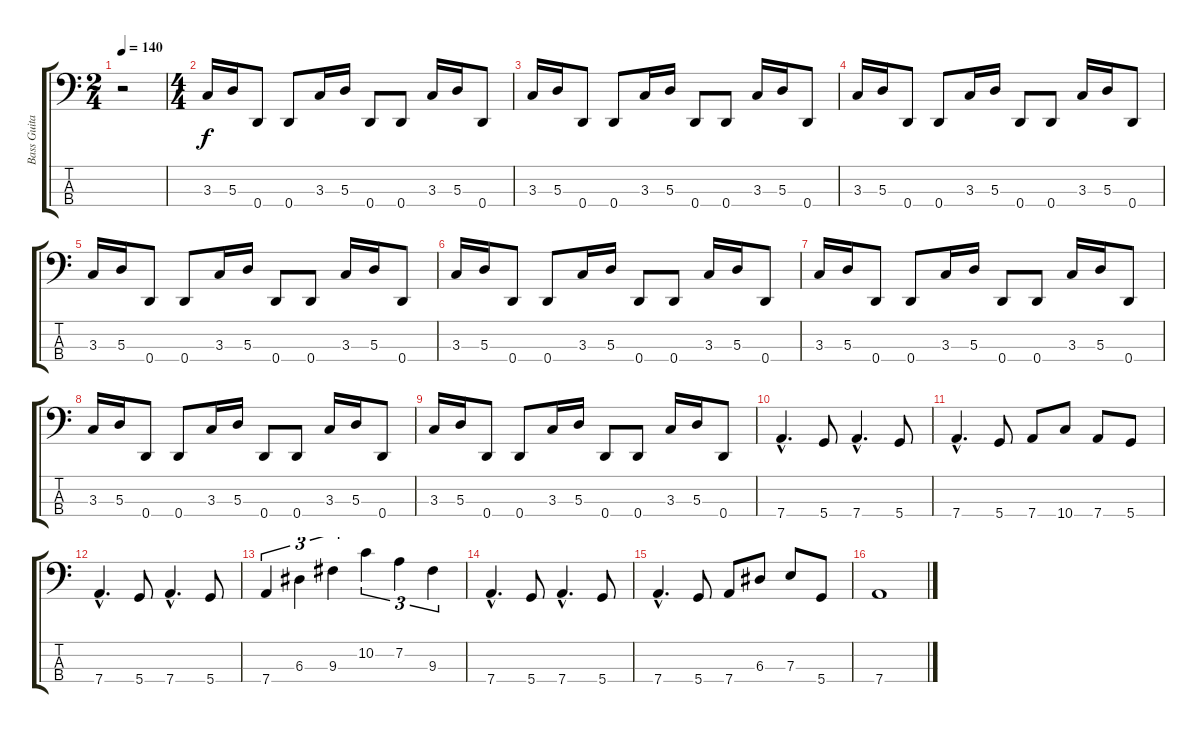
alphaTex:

\track ("Bass Guitar" "Bass Guita") {instrument electricbasspick}
\staff {score tabs}
\tuning (G2 D2 A1 D1) {hide}
\ts (2 4)
\tempo 140
\clef f4
\ks c
r.2{dy f} |
\ts (4 4)
3.3.16 5.3.16 0.4.8 0.4.8 3.3.16 5.3.16 0.4.8 0.4.8 3.3.16 5.3.16 0.4.8 |
3.3.16 5.3.16 0.4.8 0.4.8 3.3.16 5.3.16 0.4.8 0.4.8 3.3.16 5.3.16 0.4.8 |
3.3.16 5.3.16 0.4.8 0.4.8 3.3.16 5.3.16 0.4.8 0.4.8 3.3.16 5.3.16 0.4.8 |
3.3.16 5.3.16 0.4.8 0.4.8 3.3.16 5.3.16 0.4.8 0.4.8 3.3.16 5.3.16 0.4.8 |
3.3.16 5.3.16 0.4.8 0.4.8 3.3.16 5.3.16 0.4.8 0.4.8 3.3.16 5.3.16 0.4.8 |
3.3.16 5.3.16 0.4.8 0.4.8 3.3.16 5.3.16 0.4.8 0.4.8 3.3.16 5.3.16 0.4.8 |
3.3.16 5.3.16 0.4.8 0.4.8 3.3.16 5.3.16 0.4.8 0.4.8 3.3.16 5.3.16 0.4.8 |
3.3.16 5.3.16 0.4.8 0.4.8 3.3.16 5.3.16 0.4.8 0.4.8 3.3.16 5.3.16 0.4.8 |
7.4{hac}.4{d} 5.4.8 7.4{hac}.4{d} 5.4.8 |
7.4{hac}.4{d} 5.4.8 7.4.8 10.4.8 7.4.8 5.4.8 |
7.4{hac}.4{d} 5.4.8 7.4{hac}.4{d} 5.4.8 |
7.4.4{tu (3 2)} 6.3.4{tu (3 2)} 9.3.4{tu (3 2)} 10.2.4{tu (3 2)} 7.2.4{tu (3 2)} 9.3.4{tu (3 2)} |
7.4{hac}.4{d} 5.4.8 7.4{hac}.4{d} 5.4.8 |
7.4{hac}.4{d} 5.4.8 7.4.8 6.3.8 7.3.8 5.4.8 |
7.4.1
